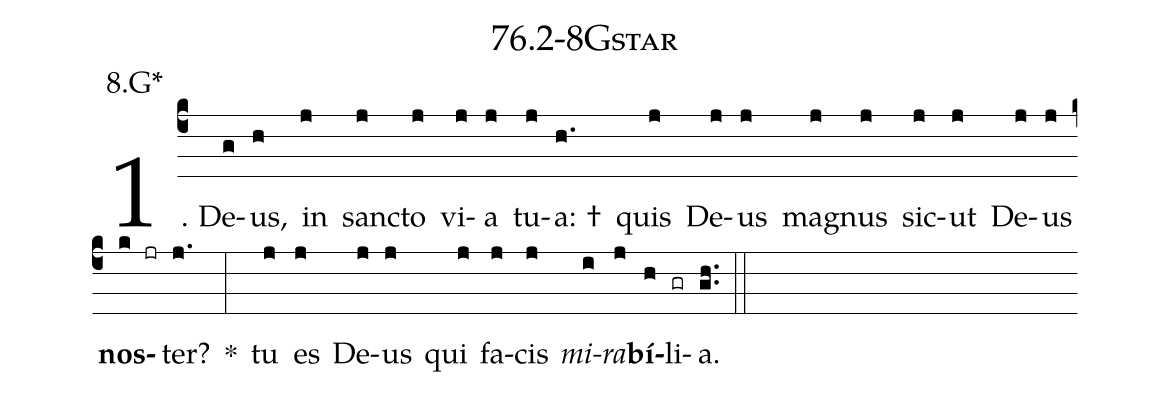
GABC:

name: 76.2-8Gstar;
annotation: 8.G*;
%%
(c4)1. De(g)us,(h) in(j) sanc(j)to(j) vi(j)a(j) tu(j)a: †(h.) quis(j) De(j)us(j) ma(j)gnus(j) sic(j)ut(j) De(j)us(j) <b>nos</b>(k jr)ter?(j.) *(:) tu(j) es(j) De(j)us(j) qui(j) fa(j)cis(j) <i>mi</i>(i)<i>ra</i>(j)<b>bí</b>(h)li(gr)a.(gh..) (::)
